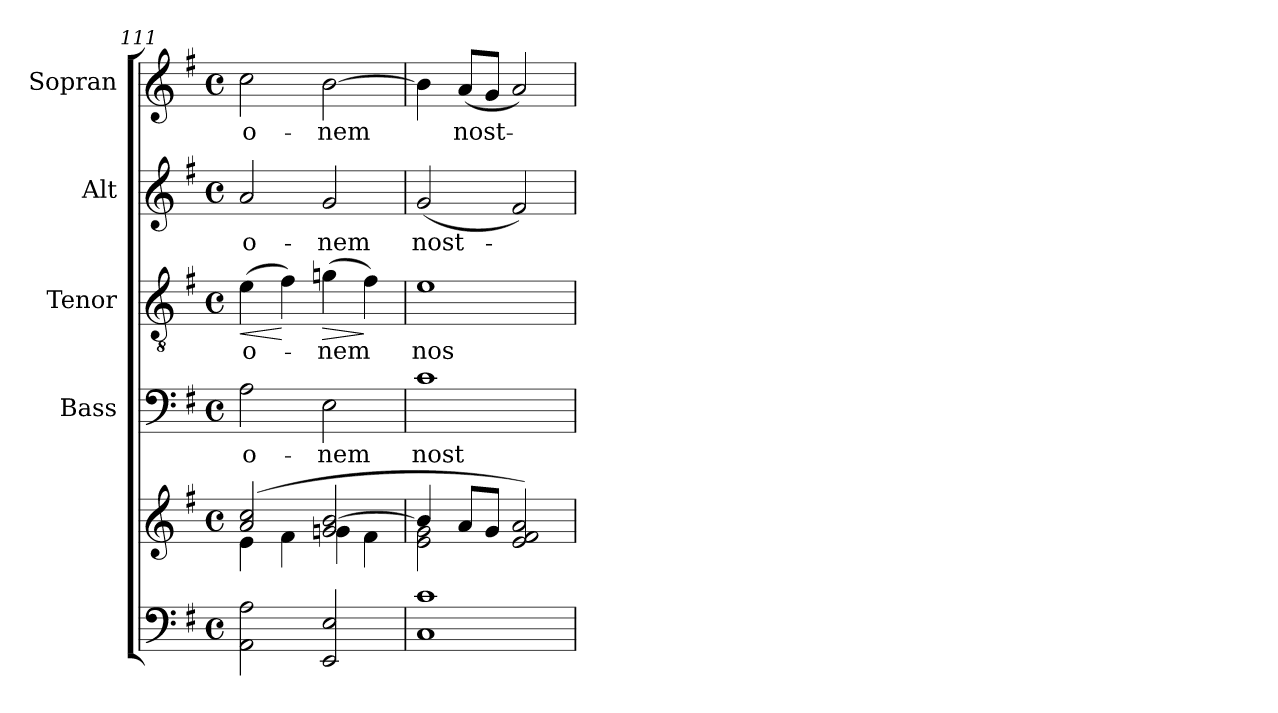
**kern	**kern	**kern	**text	**kern	**text	**dynam	**kern	**text	**kern	**text
*part5	*part5	*part4	*part4	*part3	*part3	*part3	*part2	*part2	*part1	*part1
*staff6	*staff5	*staff4	*staff4	*staff3	*staff3	*staff3	*staff2	*staff2	*staff1	*staff1
*	*	*I"Bass	*	*I"Tenor	*	*	*I"Alt	*	*I"Sopran	*
*	*	*I'B.	*	*I'T.	*	*	*I'A.	*	*I'S.	*
!!LO:LB:g=z
*clefF4	*clefG2	*clefF4	*	*clefGv2	*	*	*clefG2	*	*clefG2	*
*k[f#]	*k[f#]	*k[f#]	*	*k[f#]	*	*	*k[f#]	*	*k[f#]	*
*G:	*G:	*G:	*	*G:	*	*	*G:	*	*G:	*
*M4/4	*M4/4	*M4/4	*	*M4/4	*	*	*M4/4	*	*M4/4	*
*met(c)	*met(c)	*met(c)	*	*met(c)	*	*	*met(c)	*	*met(c)	*
=111	=111	=111	=111	=111	=111	=111	=111	=111	=111	=111
*	*^	*	*	*	*	*	*	*	*	*
!	!	!	!	!LO:LY:b	!	!LO:LY:b	!LO:HP:b	!	!LO:LY:b	!	!LO:LY:b
2AA\ 2A\	(2a/ 2cc/	4e\	2A\	-o-	(>4e\	-o-	<	2a/	-o-	2cc\	-o-
.	.	4f#\	.	.	4f#\)	.	[	.	.	.	.
!	!	!	!	!LO:LY:b	!	!LO:LY:b	!LO:HP:b	!	!LO:LY:b	!	!LO:LY:b
2EE/ 2E/	2g/ [>2b/	4gn\	2E\	-nem	(>4gn\	-nem	>	2g/	-nem	[2b\	-nem
.	.	4f#\	.	.	4f#\)	.	]	.	.	.	.
=112	=112	=112	=112	=112	=112	=112	=112	=112	=112	=112	=112
!	!	!	!	!LO:LY:b	!	!LO:LY:b	!	!	!LO:LY:b	!	!
1C 1c	4b/]	2e\ 2g\	1c	nost-	1e	nos-	.	(<2g/	nost-	4b\]	.
!	!	!	!	!	!	!	!	!	!	!	!LO:LY:b
.	8a/L	.	.	.	.	.	.	.	.	(<8a/L	nost-
.	8g/J	.	.	.	.	.	.	.	.	8g/J	.
.	2e/ 2f#/ 2a/)	2ryy	.	.	.	.	.	2f#/)	.	2a/)	.
*	*v	*v	*	*	*	*	*	*	*	*	*
=	=	=	=	=	=	=	=	=	=	=
*-	*-	*-	*-	*-	*-	*-	*-	*-	*-	*-
